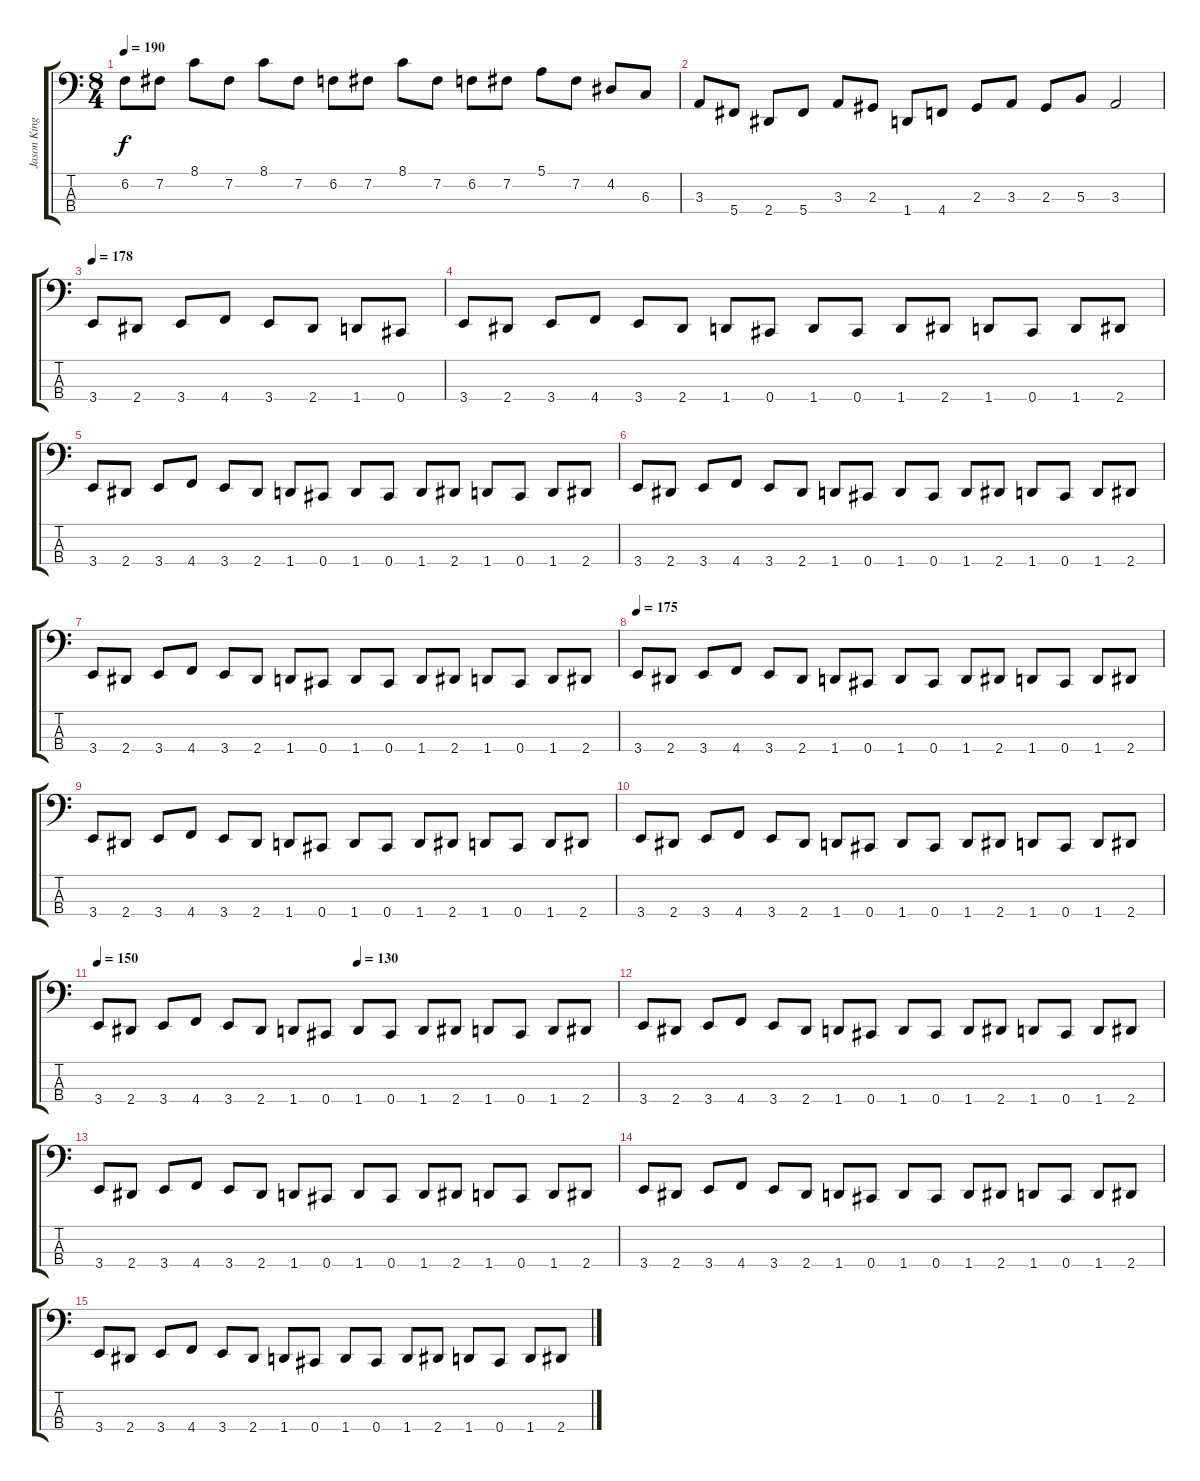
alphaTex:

\track ("Jason King" "Jason King") {instrument electricbassfinger}
\staff {score tabs}
\tuning (E2 B1 Gb1 Db1) {hide}
\ts (8 4)
\tempo 190
\clef f4
\ks c
6.2.8{dy f} 7.2.8 8.1.8 7.2.8 8.1.8 7.2.8 6.2.8 7.2.8 8.1.8 7.2.8 6.2.8 7.2.8 5.1.8 7.2.8 4.2.8 6.3.8 |
3.3.8 5.4.8 2.4.8 5.4.8 3.3.8 2.3.8 1.4.8 4.4.8 2.3.8 3.3.8 2.3.8 5.3.8 3.3.2 |
\tempo 178
3.4.8 2.4.8 3.4.8 4.4.8 3.4.8 2.4.8 1.4.8 0.4.8 |
3.4.8 2.4.8 3.4.8 4.4.8 3.4.8 2.4.8 1.4.8 0.4.8 1.4.8 0.4.8 1.4.8 2.4.8 1.4.8 0.4.8 1.4.8 2.4.8 |
3.4.8 2.4.8 3.4.8 4.4.8 3.4.8 2.4.8 1.4.8 0.4.8 1.4.8 0.4.8 1.4.8 2.4.8 1.4.8 0.4.8 1.4.8 2.4.8 |
3.4.8 2.4.8 3.4.8 4.4.8 3.4.8 2.4.8 1.4.8 0.4.8 1.4.8 0.4.8 1.4.8 2.4.8 1.4.8 0.4.8 1.4.8 2.4.8 |
3.4.8 2.4.8 3.4.8 4.4.8 3.4.8 2.4.8 1.4.8 0.4.8 1.4.8 0.4.8 1.4.8 2.4.8 1.4.8 0.4.8 1.4.8 2.4.8 |
\tempo 175
3.4.8 2.4.8 3.4.8 4.4.8 3.4.8 2.4.8 1.4.8 0.4.8 1.4.8 0.4.8 1.4.8 2.4.8 1.4.8 0.4.8 1.4.8 2.4.8 |
3.4.8 2.4.8 3.4.8 4.4.8 3.4.8 2.4.8 1.4.8 0.4.8 1.4.8 0.4.8 1.4.8 2.4.8 1.4.8 0.4.8 1.4.8 2.4.8 |
3.4.8 2.4.8 3.4.8 4.4.8 3.4.8 2.4.8 1.4.8 0.4.8 1.4.8 0.4.8 1.4.8 2.4.8 1.4.8 0.4.8 1.4.8 2.4.8 |
\tempo 150
\tempo (130 0.5)
3.4.8 2.4.8 3.4.8 4.4.8 3.4.8 2.4.8 1.4.8 0.4.8 1.4.8 0.4.8 1.4.8 2.4.8 1.4.8 0.4.8 1.4.8 2.4.8 |
3.4.8 2.4.8 3.4.8 4.4.8 3.4.8 2.4.8 1.4.8 0.4.8 1.4.8 0.4.8 1.4.8 2.4.8 1.4.8 0.4.8 1.4.8 2.4.8 |
3.4.8 2.4.8 3.4.8 4.4.8 3.4.8 2.4.8 1.4.8 0.4.8 1.4.8 0.4.8 1.4.8 2.4.8 1.4.8 0.4.8 1.4.8 2.4.8 |
3.4.8 2.4.8 3.4.8 4.4.8 3.4.8 2.4.8 1.4.8 0.4.8 1.4.8 0.4.8 1.4.8 2.4.8 1.4.8 0.4.8 1.4.8 2.4.8 |
3.4.8 2.4.8 3.4.8 4.4.8 3.4.8 2.4.8 1.4.8 0.4.8 1.4.8 0.4.8 1.4.8 2.4.8 1.4.8 0.4.8 1.4.8 2.4.8
